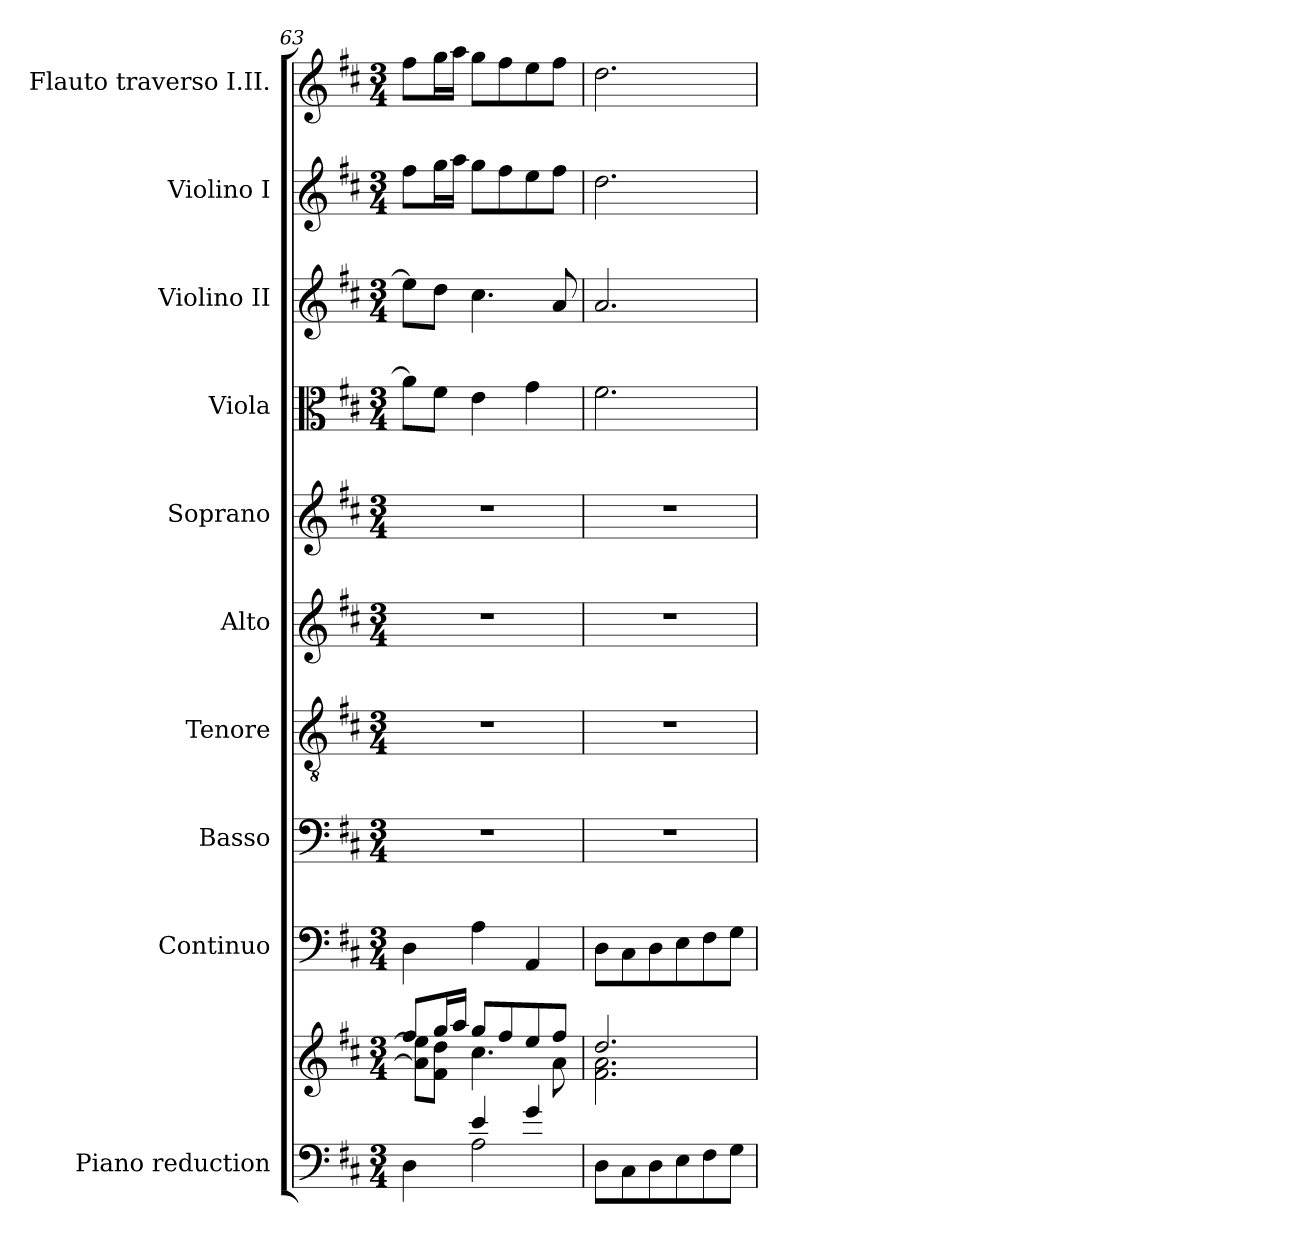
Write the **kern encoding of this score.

**kern	**kern	**kern	**kern	**kern	**kern	**kern	**kern	**kern	**kern	**kern
*part10	*part10	*part9	*part8	*part7	*part6	*part5	*part4	*part3	*part2	*part1
*staff11	*staff10	*staff9	*staff8	*staff7	*staff6	*staff5	*staff4	*staff3	*staff2	*staff1
*I"Piano reduction	*	*I"Continuo	*I"Basso	*I"Tenore	*I"Alto	*I"Soprano	*I"Viola	*I"Violino II	*I"Violino I	*I"Flauto traverso I.II.
*I'Pno	*	*	*	*	*	*	*I'Vla	*I'Vln	*I'Vln	*I'Fl
*clefF4	*clefG2	*clefF4	*clefF4	*clefGv2	*clefG2	*clefG2	*clefC3	*clefG2	*clefG2	*clefG2
*k[f#c#]	*k[f#c#]	*k[f#c#]	*k[f#c#]	*k[f#c#]	*k[f#c#]	*k[f#c#]	*k[f#c#]	*k[f#c#]	*k[f#c#]	*k[f#c#]
*M3/4	*M3/4	*M3/4	*M3/4	*M3/4	*M3/4	*M3/4	*M3/4	*M3/4	*M3/4	*M3/4
=63	=63	=63	=63	=63	=63	=63	=63	=63	=63	=63
*^	*^	*	*	*	*	*	*	*	*	*
4ryy	4D\	8ff#/L	8a\] 8ee\]L	4D\	2.r	2.r	2.r	2.r	8a\L]	8ee\L]	8ff#\L	8ff#\L
.	.	16gg/L	8f#\ 8dd\J	.	.	.	.	.	8f#\J	8dd\J	16gg\L	16gg\L
.	.	16aa/JJ	.	.	.	.	.	.	.	.	16aa\JJ	16aa\JJ
4e/	2A\	8gg/L	4.cc#\	4A\	.	.	.	.	4e\	4.cc#\	8gg\L	8gg\L
.	.	8ff#/	.	.	.	.	.	.	.	.	8ff#\	8ff#\
4g/	.	8ee/	.	4AA/	.	.	.	.	4g\	.	8ee\	8ee\
.	.	8ff#/J	8a\	.	.	.	.	.	.	8a/	8ff#\J	8ff#\J
*v	*v	*	*	*	*	*	*	*	*	*	*	*
=64	=64	=64	=64	=64	=64	=64	=64	=64	=64	=64	=64
8D\L	2.dd/	2.f#\ 2.a\	8D\L	2.r	2.r	2.r	2.r	2.f#\	2.a/	2.dd\	2.dd\
8C#\	.	.	8C#\	.	.	.	.	.	.	.	.
8D\	.	.	8D\	.	.	.	.	.	.	.	.
8E\	.	.	8E\	.	.	.	.	.	.	.	.
8F#\	.	.	8F#\	.	.	.	.	.	.	.	.
8G\J	.	.	8G\J	.	.	.	.	.	.	.	.
*	*v	*v	*	*	*	*	*	*	*	*	*
=	=	=	=	=	=	=	=	=	=	=
*-	*-	*-	*-	*-	*-	*-	*-	*-	*-	*-
